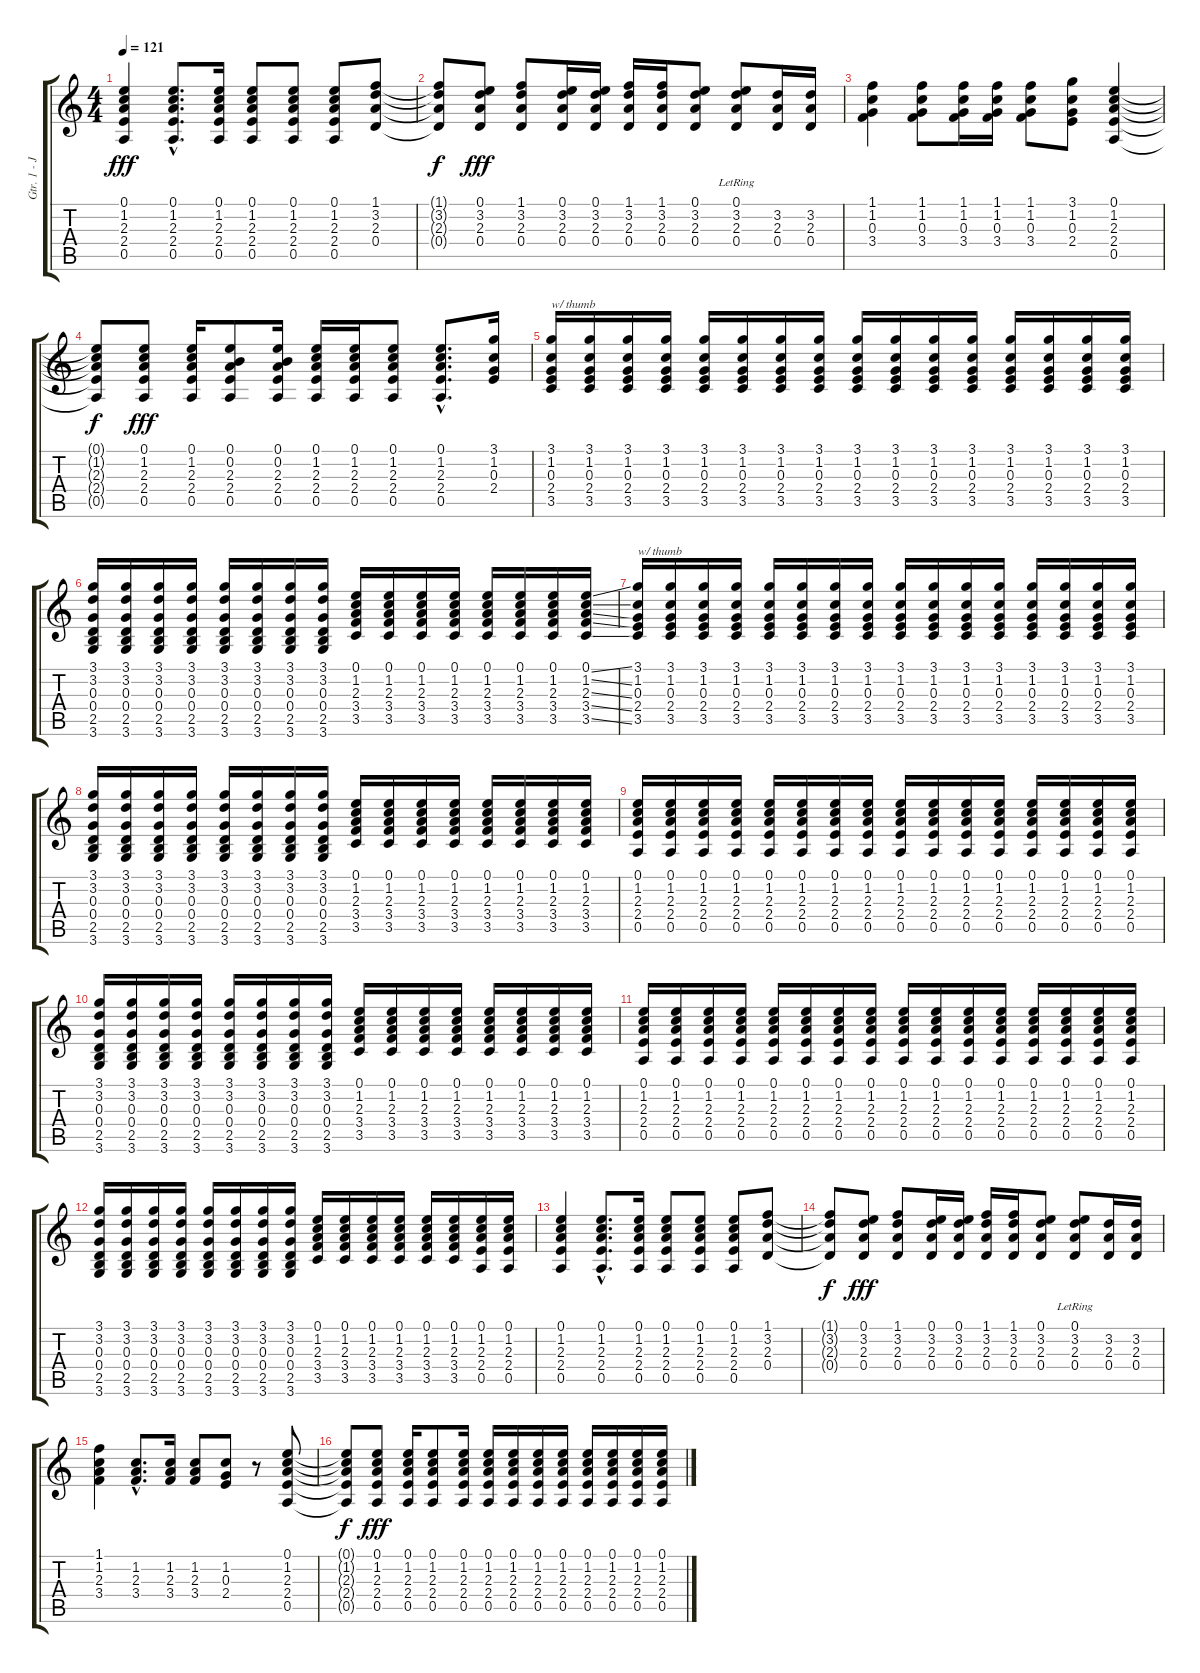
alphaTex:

\track ("Gtr. 1 - John " "Gtr. 1 - J") {instrument overdrivenguitar}
\staff {score tabs}
\tuning (E4 B3 G3 D3 A2 E2) {hide}
\ts (4 4)
\tempo 121
\clef g2
\ks c
(0.1 1.2 2.3 2.4 0.5).4{dy fff} (0.1{hac} 1.2{hac} 2.3{hac} 2.4{hac} 0.5{hac}).8{d} (0.1 1.2 2.3 2.4 0.5).16 (0.1 1.2 2.3 2.4 0.5).8 (0.1 1.2 2.3 2.4 0.5).8 (0.1 1.2 2.3 2.4 0.5).8 (1.1 3.2 2.3 0.4).8 |
(1.1{t} 3.2{t} 2.3{t} 0.4{t}).8{dy f} (0.1 3.2 2.3 0.4).8{dy fff} (1.1 3.2 2.3 0.4).8 (0.1 3.2 2.3 0.4).16 (0.1 3.2 2.3 0.4).16 (1.1 3.2 2.3 0.4).16 (1.1 3.2 2.3 0.4).16 (0.1 3.2 2.3 0.4).8 (0.1{lr} 3.2 2.3 0.4).8 (3.2 2.3 0.4).16 (3.2 2.3 0.4).16 |
(1.1 1.2 0.3 3.4).4 (1.1 1.2 0.3 3.4).8 (1.1 1.2 0.3 3.4).16 (1.1 1.2 0.3 3.4).16 (1.1 1.2 0.3 3.4).8 (3.1 1.2 0.3 2.4).8 (0.1 1.2 2.3 2.4 0.5).4 |
(0.1{t} 1.2{t} 2.3{t} 2.4{t} 0.5{t}).8{dy f} (0.1 1.2 2.3 2.4 0.5).8{dy fff} (0.1 1.2 2.3 2.4 0.5).16 (0.1 0.2 2.3 2.4 0.5).8 (0.1 0.2 2.3 2.4 0.5).16 (0.1 1.2 2.3 2.4 0.5).16 (0.1 1.2 2.3 2.4 0.5).16 (0.1 1.2 2.3 2.4 0.5).8 (0.1{hac} 1.2{hac} 2.3{hac} 2.4{hac} 0.5{hac}).8{d} (3.1 1.2 0.3 2.4).16 |
(3.1 1.2 0.3 2.4 3.5).16{txt "w/ thumb"} (3.1 1.2 0.3 2.4 3.5).16 (3.1 1.2 0.3 2.4 3.5).16 (3.1 1.2 0.3 2.4 3.5).16 (3.1 1.2 0.3 2.4 3.5).16 (3.1 1.2 0.3 2.4 3.5).16 (3.1 1.2 0.3 2.4 3.5).16 (3.1 1.2 0.3 2.4 3.5).16 (3.1 1.2 0.3 2.4 3.5).16 (3.1 1.2 0.3 2.4 3.5).16 (3.1 1.2 0.3 2.4 3.5).16 (3.1 1.2 0.3 2.4 3.5).16 (3.1 1.2 0.3 2.4 3.5).16 (3.1 1.2 0.3 2.4 3.5).16 (3.1 1.2 0.3 2.4 3.5).16 (3.1 1.2 0.3 2.4 3.5).16 |
(3.1 3.2 0.3 0.4 2.5 3.6).16 (3.1 3.2 0.3 0.4 2.5 3.6).16 (3.1 3.2 0.3 0.4 2.5 3.6).16 (3.1 3.2 0.3 0.4 2.5 3.6).16 (3.1 3.2 0.3 0.4 2.5 3.6).16 (3.1 3.2 0.3 0.4 2.5 3.6).16 (3.1 3.2 0.3 0.4 2.5 3.6).16 (3.1 3.2 0.3 0.4 2.5 3.6).16 (0.1 1.2 2.3 3.4 3.5).16 (0.1 1.2 2.3 3.4 3.5).16 (0.1 1.2 2.3 3.4 3.5).16 (0.1 1.2 2.3 3.4 3.5).16 (0.1 1.2 2.3 3.4 3.5).16 (0.1 1.2 2.3 3.4 3.5).16 (0.1 1.2 2.3 3.4 3.5).16 (0.1{ss} 1.2{ss} 2.3{ss} 3.4{ss} 3.5{ss}).16 |
(3.1 1.2 0.3 2.4 3.5).16{txt "w/ thumb"} (3.1 1.2 0.3 2.4 3.5).16 (3.1 1.2 0.3 2.4 3.5).16 (3.1 1.2 0.3 2.4 3.5).16 (3.1 1.2 0.3 2.4 3.5).16 (3.1 1.2 0.3 2.4 3.5).16 (3.1 1.2 0.3 2.4 3.5).16 (3.1 1.2 0.3 2.4 3.5).16 (3.1 1.2 0.3 2.4 3.5).16 (3.1 1.2 0.3 2.4 3.5).16 (3.1 1.2 0.3 2.4 3.5).16 (3.1 1.2 0.3 2.4 3.5).16 (3.1 1.2 0.3 2.4 3.5).16 (3.1 1.2 0.3 2.4 3.5).16 (3.1 1.2 0.3 2.4 3.5).16 (3.1 1.2 0.3 2.4 3.5).16 |
(3.1 3.2 0.3 0.4 2.5 3.6).16 (3.1 3.2 0.3 0.4 2.5 3.6).16 (3.1 3.2 0.3 0.4 2.5 3.6).16 (3.1 3.2 0.3 0.4 2.5 3.6).16 (3.1 3.2 0.3 0.4 2.5 3.6).16 (3.1 3.2 0.3 0.4 2.5 3.6).16 (3.1 3.2 0.3 0.4 2.5 3.6).16 (3.1 3.2 0.3 0.4 2.5 3.6).16 (0.1 1.2 2.3 3.4 3.5).16 (0.1 1.2 2.3 3.4 3.5).16 (0.1 1.2 2.3 3.4 3.5).16 (0.1 1.2 2.3 3.4 3.5).16 (0.1 1.2 2.3 3.4 3.5).16 (0.1 1.2 2.3 3.4 3.5).16 (0.1 1.2 2.3 3.4 3.5).16 (0.1 1.2 2.3 3.4 3.5).16 |
(0.1 1.2 2.3 2.4 0.5).16 (0.1 1.2 2.3 2.4 0.5).16 (0.1 1.2 2.3 2.4 0.5).16 (0.1 1.2 2.3 2.4 0.5).16 (0.1 1.2 2.3 2.4 0.5).16 (0.1 1.2 2.3 2.4 0.5).16 (0.1 1.2 2.3 2.4 0.5).16 (0.1 1.2 2.3 2.4 0.5).16 (0.1 1.2 2.3 2.4 0.5).16 (0.1 1.2 2.3 2.4 0.5).16 (0.1 1.2 2.3 2.4 0.5).16 (0.1 1.2 2.3 2.4 0.5).16 (0.1 1.2 2.3 2.4 0.5).16 (0.1 1.2 2.3 2.4 0.5).16 (0.1 1.2 2.3 2.4 0.5).16 (0.1 1.2 2.3 2.4 0.5).16 |
(3.1 3.2 0.3 0.4 2.5 3.6).16 (3.1 3.2 0.3 0.4 2.5 3.6).16 (3.1 3.2 0.3 0.4 2.5 3.6).16 (3.1 3.2 0.3 0.4 2.5 3.6).16 (3.1 3.2 0.3 0.4 2.5 3.6).16 (3.1 3.2 0.3 0.4 2.5 3.6).16 (3.1 3.2 0.3 0.4 2.5 3.6).16 (3.1 3.2 0.3 0.4 2.5 3.6).16 (0.1 1.2 2.3 3.4 3.5).16 (0.1 1.2 2.3 3.4 3.5).16 (0.1 1.2 2.3 3.4 3.5).16 (0.1 1.2 2.3 3.4 3.5).16 (0.1 1.2 2.3 3.4 3.5).16 (0.1 1.2 2.3 3.4 3.5).16 (0.1 1.2 2.3 3.4 3.5).16 (0.1 1.2 2.3 3.4 3.5).16 |
(0.1 1.2 2.3 2.4 0.5).16 (0.1 1.2 2.3 2.4 0.5).16 (0.1 1.2 2.3 2.4 0.5).16 (0.1 1.2 2.3 2.4 0.5).16 (0.1 1.2 2.3 2.4 0.5).16 (0.1 1.2 2.3 2.4 0.5).16 (0.1 1.2 2.3 2.4 0.5).16 (0.1 1.2 2.3 2.4 0.5).16 (0.1 1.2 2.3 2.4 0.5).16 (0.1 1.2 2.3 2.4 0.5).16 (0.1 1.2 2.3 2.4 0.5).16 (0.1 1.2 2.3 2.4 0.5).16 (0.1 1.2 2.3 2.4 0.5).16 (0.1 1.2 2.3 2.4 0.5).16 (0.1 1.2 2.3 2.4 0.5).16 (0.1 1.2 2.3 2.4 0.5).16 |
(3.1 3.2 0.3 0.4 2.5 3.6).16 (3.1 3.2 0.3 0.4 2.5 3.6).16 (3.1 3.2 0.3 0.4 2.5 3.6).16 (3.1 3.2 0.3 0.4 2.5 3.6).16 (3.1 3.2 0.3 0.4 2.5 3.6).16 (3.1 3.2 0.3 0.4 2.5 3.6).16 (3.1 3.2 0.3 0.4 2.5 3.6).16 (3.1 3.2 0.3 0.4 2.5 3.6).16 (0.1 1.2 2.3 3.4 3.5).16 (0.1 1.2 2.3 3.4 3.5).16 (0.1 1.2 2.3 3.4 3.5).16 (0.1 1.2 2.3 3.4 3.5).16 (0.1 1.2 2.3 3.4 3.5).16 (0.1 1.2 2.3 3.4 3.5).16 (0.1 1.2 2.3 2.4 0.5).16 (0.1 1.2 2.3 2.4 0.5).16 |
(0.1 1.2 2.3 2.4 0.5).4 (0.1{hac} 1.2{hac} 2.3{hac} 2.4{hac} 0.5{hac}).8{d} (0.1 1.2 2.3 2.4 0.5).16 (0.1 1.2 2.3 2.4 0.5).8 (0.1 1.2 2.3 2.4 0.5).8 (0.1 1.2 2.3 2.4 0.5).8 (1.1 3.2 2.3 0.4).8 |
(1.1{t} 3.2{t} 2.3{t} 0.4{t}).8{dy f} (0.1 3.2 2.3 0.4).8{dy fff} (1.1 3.2 2.3 0.4).8 (0.1 3.2 2.3 0.4).16 (0.1 3.2 2.3 0.4).16 (1.1 3.2 2.3 0.4).16 (1.1 3.2 2.3 0.4).16 (0.1 3.2 2.3 0.4).8 (0.1{lr} 3.2 2.3 0.4).8 (3.2 2.3 0.4).16 (3.2 2.3 0.4).16 |
(1.1 1.2 2.3 3.4).4 (1.2{hac} 2.3{hac} 3.4{hac}).8{d} (1.2 2.3 3.4).16 (1.2 2.3 3.4).8 (1.2 0.3 2.4).8 r.8 (0.1 1.2 2.3 2.4 0.5).8 |
(0.1{t} 1.2{t} 2.3{t} 2.4{t} 0.5{t}).8{dy f} (0.1 1.2 2.3 2.4 0.5).8{dy fff} (0.1 1.2 2.3 2.4 0.5).16 (0.1 1.2 2.3 2.4 0.5).8 (0.1 1.2 2.3 2.4 0.5).16 (0.1 1.2 2.3 2.4 0.5).16 (0.1 1.2 2.3 2.4 0.5).16 (0.1 1.2 2.3 2.4 0.5).16 (0.1 1.2 2.3 2.4 0.5).16 (0.1 1.2 2.3 2.4 0.5).16 (0.1 1.2 2.3 2.4 0.5).16 (0.1 1.2 2.3 2.4 0.5).16 (0.1 1.2 2.3 2.4 0.5).16
